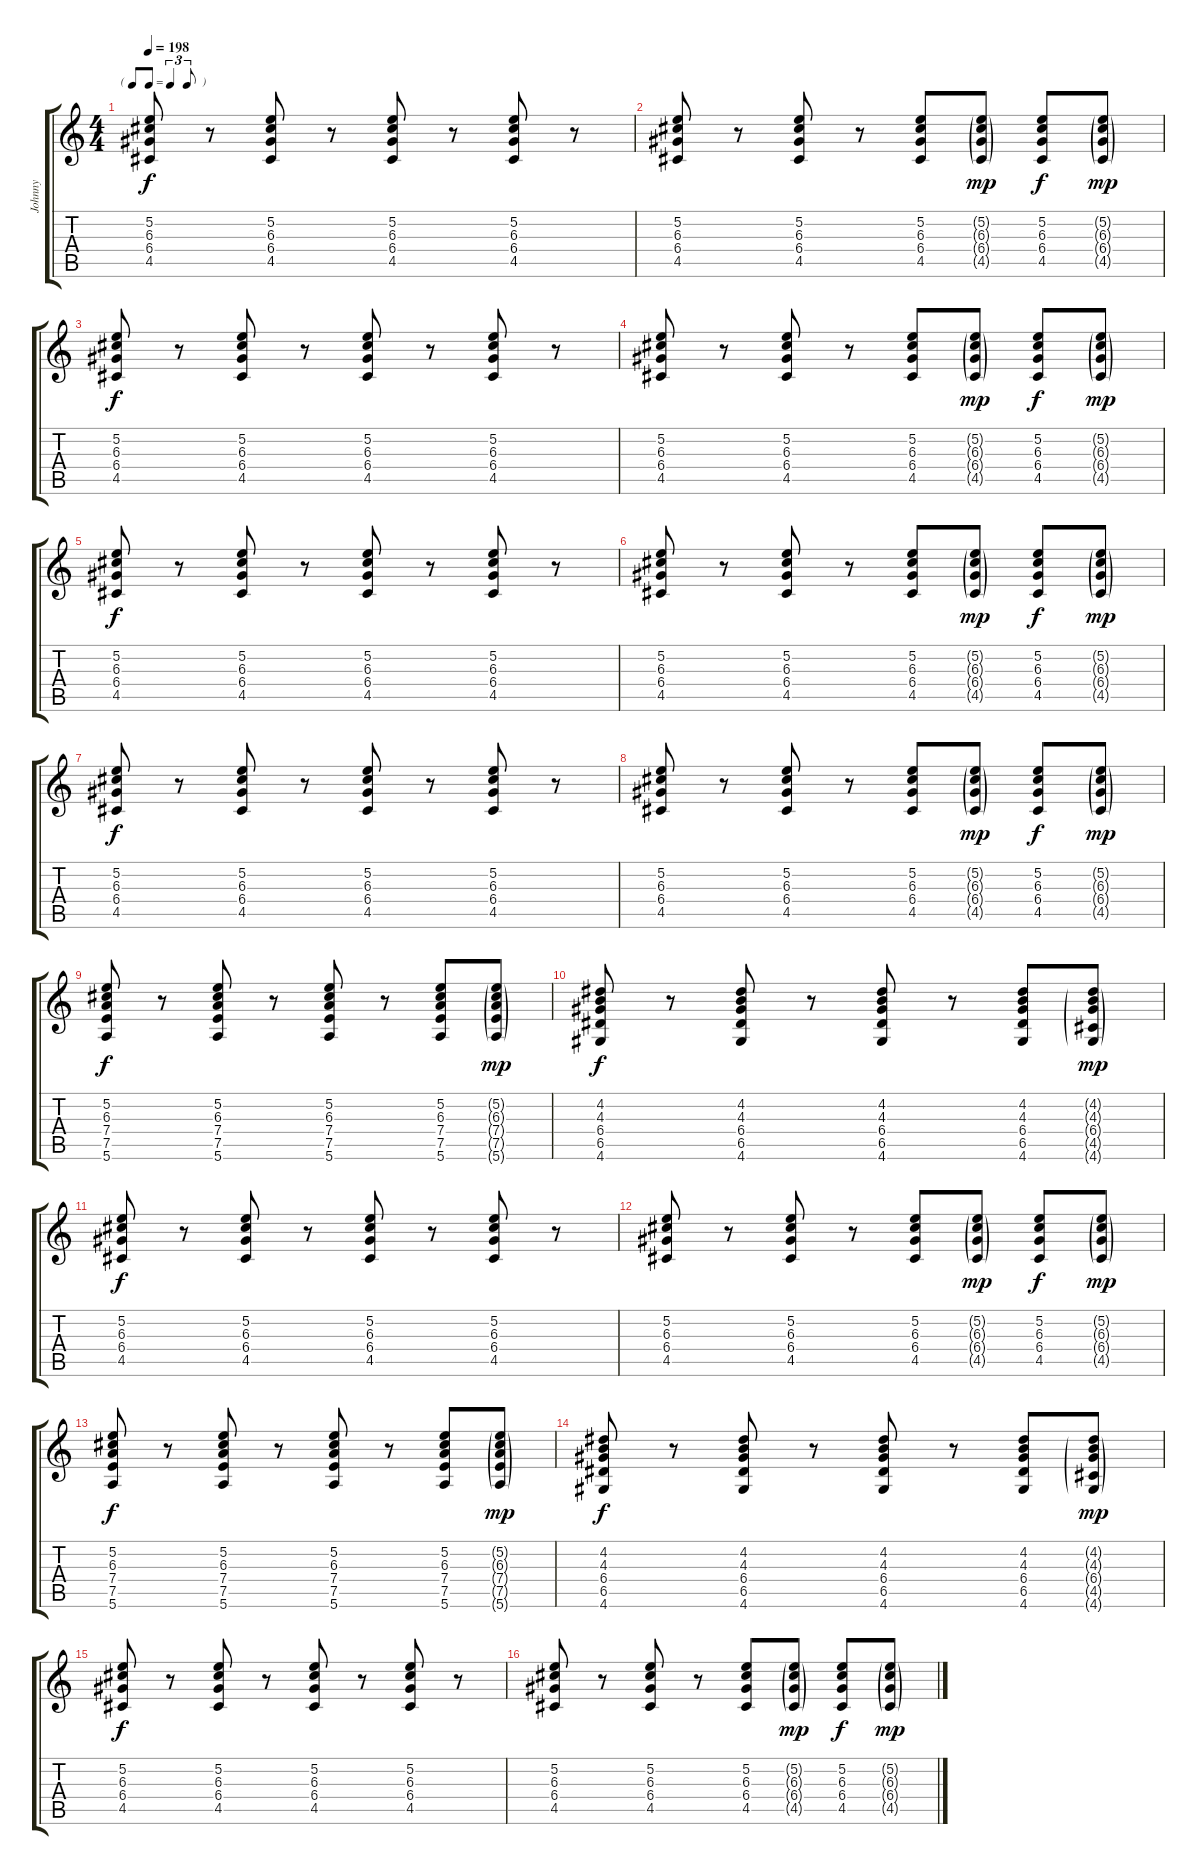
\track ("Johnny" "Johnny") {instrument electricguitarclean}
\staff {score tabs}
\tuning (E4 B3 G3 D3 A2 E2) {hide}
\ts (4 4)
\tf triplet8th
\tempo 198
\clef g2
\ks c
(5.2 6.3 6.4 4.5).8{dy f} r.8 (5.2 6.3 6.4 4.5).8 r.8 (5.2 6.3 6.4 4.5).8 r.8 (5.2 6.3 6.4 4.5).8 r.8 |
(5.2 6.3 6.4 4.5).8 r.8 (5.2 6.3 6.4 4.5).8 r.8 (5.2 6.3 6.4 4.5).8 (5.2{g} 6.3{g} 6.4{g} 4.5{g}).8{dy mp} (5.2 6.3 6.4 4.5).8{dy f} (5.2{g} 6.3{g} 6.4{g} 4.5{g}).8{dy mp} |
(5.2 6.3 6.4 4.5).8{dy f} r.8 (5.2 6.3 6.4 4.5).8 r.8 (5.2 6.3 6.4 4.5).8 r.8 (5.2 6.3 6.4 4.5).8 r.8 |
(5.2 6.3 6.4 4.5).8 r.8 (5.2 6.3 6.4 4.5).8 r.8 (5.2 6.3 6.4 4.5).8 (5.2{g} 6.3{g} 6.4{g} 4.5{g}).8{dy mp} (5.2 6.3 6.4 4.5).8{dy f} (5.2{g} 6.3{g} 6.4{g} 4.5{g}).8{dy mp} |
(5.2 6.3 6.4 4.5).8{dy f} r.8 (5.2 6.3 6.4 4.5).8 r.8 (5.2 6.3 6.4 4.5).8 r.8 (5.2 6.3 6.4 4.5).8 r.8 |
(5.2 6.3 6.4 4.5).8 r.8 (5.2 6.3 6.4 4.5).8 r.8 (5.2 6.3 6.4 4.5).8 (5.2{g} 6.3{g} 6.4{g} 4.5{g}).8{dy mp} (5.2 6.3 6.4 4.5).8{dy f} (5.2{g} 6.3{g} 6.4{g} 4.5{g}).8{dy mp} |
(5.2 6.3 6.4 4.5).8{dy f} r.8 (5.2 6.3 6.4 4.5).8 r.8 (5.2 6.3 6.4 4.5).8 r.8 (5.2 6.3 6.4 4.5).8 r.8 |
(5.2 6.3 6.4 4.5).8 r.8 (5.2 6.3 6.4 4.5).8 r.8 (5.2 6.3 6.4 4.5).8 (5.2{g} 6.3{g} 6.4{g} 4.5{g}).8{dy mp} (5.2 6.3 6.4 4.5).8{dy f} (5.2{g} 6.3{g} 6.4{g} 4.5{g}).8{dy mp} |
(5.2 6.3 7.4 7.5 5.6).8{dy f} r.8 (5.2 6.3 7.4 7.5 5.6).8 r.8 (5.2 6.3 7.4 7.5 5.6).8 r.8 (5.2 6.3 7.4 7.5 5.6).8 (5.2{g} 6.3{g} 7.4{g} 7.5{g} 5.6{g}).8{dy mp} |
(4.2 4.3 6.4 6.5 4.6).8{dy f} r.8 (4.2 4.3 6.4 6.5 4.6).8 r.8 (4.2 4.3 6.4 6.5 4.6).8 r.8 (4.2 4.3 6.4 6.5 4.6).8 (4.2{g} 4.3{g} 6.4{g} 4.5{g} 4.6{g}).8{dy mp} |
(5.2 6.3 6.4 4.5).8{dy f} r.8 (5.2 6.3 6.4 4.5).8 r.8 (5.2 6.3 6.4 4.5).8 r.8 (5.2 6.3 6.4 4.5).8 r.8 |
(5.2 6.3 6.4 4.5).8 r.8 (5.2 6.3 6.4 4.5).8 r.8 (5.2 6.3 6.4 4.5).8 (5.2{g} 6.3{g} 6.4{g} 4.5{g}).8{dy mp} (5.2 6.3 6.4 4.5).8{dy f} (5.2{g} 6.3{g} 6.4{g} 4.5{g}).8{dy mp} |
(5.2 6.3 7.4 7.5 5.6).8{dy f} r.8 (5.2 6.3 7.4 7.5 5.6).8 r.8 (5.2 6.3 7.4 7.5 5.6).8 r.8 (5.2 6.3 7.4 7.5 5.6).8 (5.2{g} 6.3{g} 7.4{g} 7.5{g} 5.6{g}).8{dy mp} |
(4.2 4.3 6.4 6.5 4.6).8{dy f} r.8 (4.2 4.3 6.4 6.5 4.6).8 r.8 (4.2 4.3 6.4 6.5 4.6).8 r.8 (4.2 4.3 6.4 6.5 4.6).8 (4.2{g} 4.3{g} 6.4{g} 4.5{g} 4.6{g}).8{dy mp} |
(5.2 6.3 6.4 4.5).8{dy f} r.8 (5.2 6.3 6.4 4.5).8 r.8 (5.2 6.3 6.4 4.5).8 r.8 (5.2 6.3 6.4 4.5).8 r.8 |
(5.2 6.3 6.4 4.5).8 r.8 (5.2 6.3 6.4 4.5).8 r.8 (5.2 6.3 6.4 4.5).8 (5.2{g} 6.3{g} 6.4{g} 4.5{g}).8{dy mp} (5.2 6.3 6.4 4.5).8{dy f} (5.2{g} 6.3{g} 6.4{g} 4.5{g}).8{dy mp}
